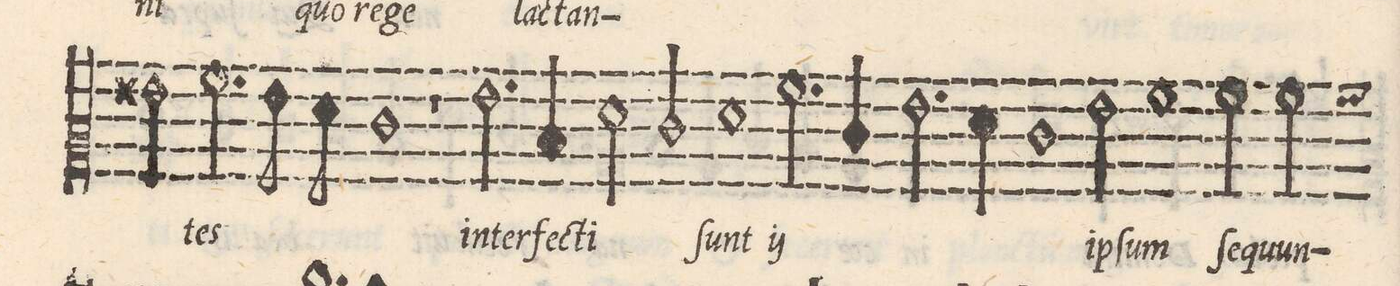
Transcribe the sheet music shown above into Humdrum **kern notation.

**kern	**text
*I"ALTO	*
*clefC2	*
*k[]	*
*met(C|)	*
*M2/1	*
2g#X\	.
2.a\	-tes
8gny\	.
8fny\	.
=26-	=26-
1e	.
1r	.
=27-	=27-
2.g\	in-
4d/	-ter-
2f\	-fe-
2e/	-cti
=28-	=28-
1f	ſunt
*	*ij
2.a\	in-
4e/	-ter-
=29-	=29-
2.g\	-fe-
4f\	-cti
1e	ſunt
*	*Xij
=30-	=30-
2g\	ip-
1a	-ſum
2a\	ſe-
=31-	=31-
*custos:a	*
2a\	-quun-
*-	*-
